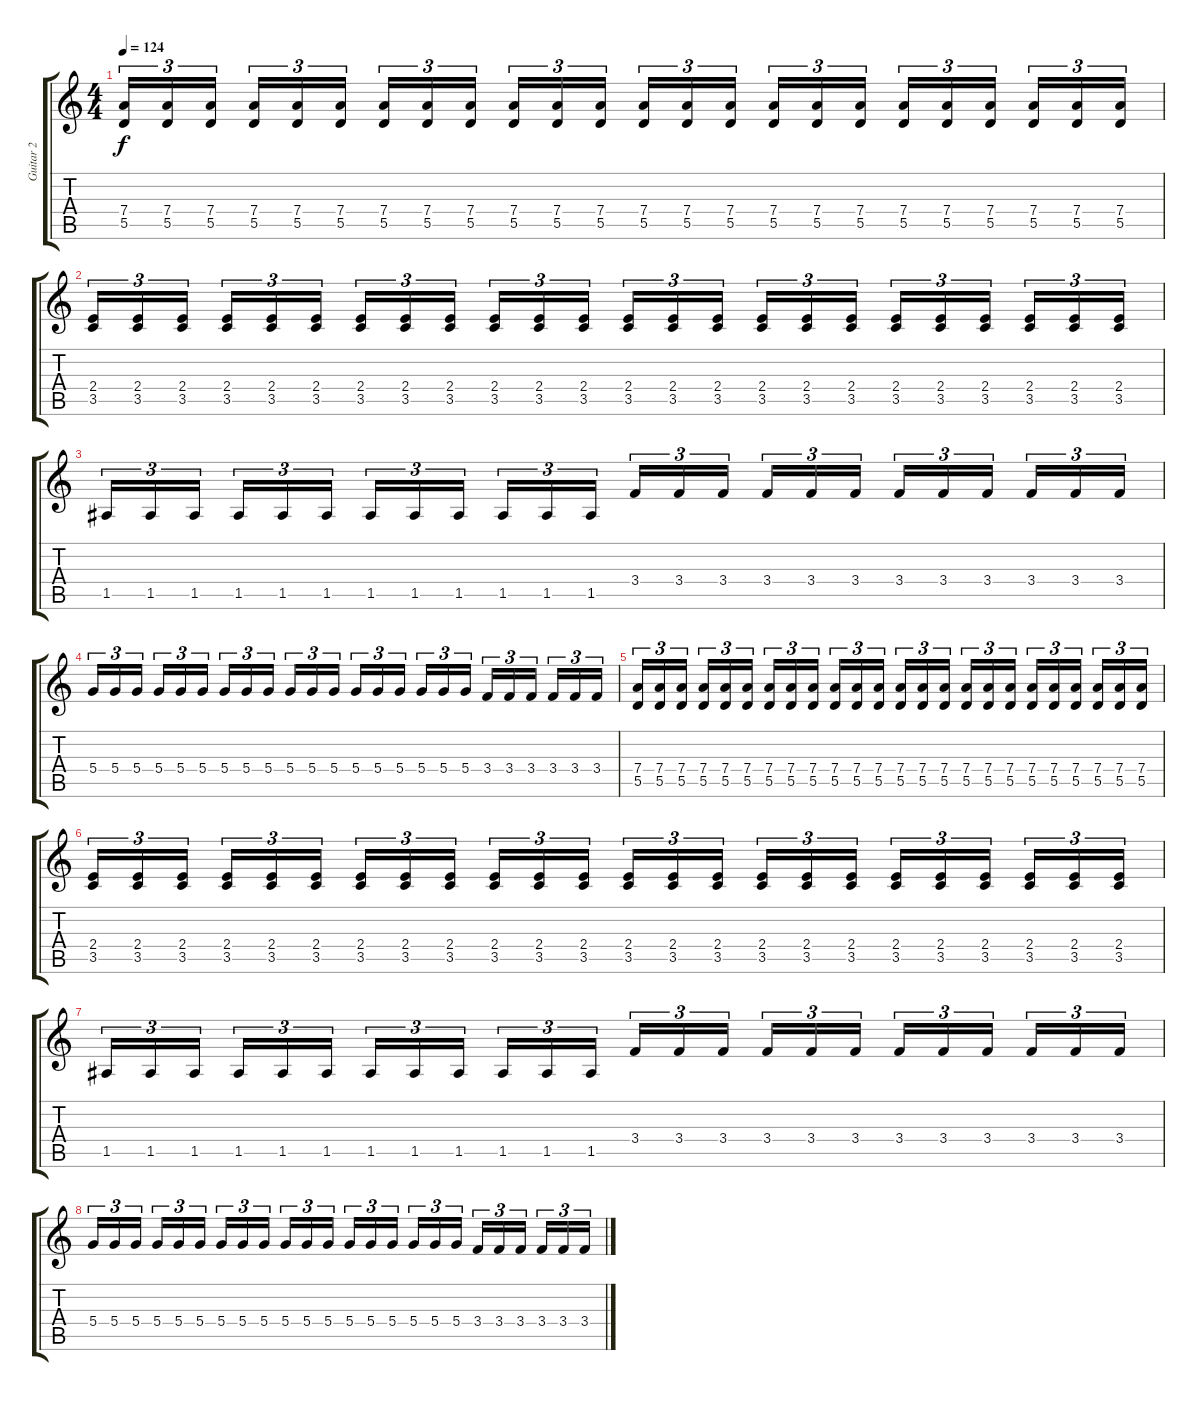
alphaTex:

\track ("Guitar 2" "Guitar 2") {instrument distortionguitar}
\staff {score tabs}
\tuning (E4 B3 G3 D3 A2 D2) {hide}
\ts (4 4)
\tempo 124
\clef g2
\ks c
(7.4 5.5).16{tu (3 2) dy f} (7.4 5.5).16{tu (3 2)} (7.4 5.5).16{tu (3 2)} (7.4 5.5).16{tu (3 2)} (7.4 5.5).16{tu (3 2)} (7.4 5.5).16{tu (3 2)} (7.4 5.5).16{tu (3 2)} (7.4 5.5).16{tu (3 2)} (7.4 5.5).16{tu (3 2)} (7.4 5.5).16{tu (3 2)} (7.4 5.5).16{tu (3 2)} (7.4 5.5).16{tu (3 2)} (7.4 5.5).16{tu (3 2)} (7.4 5.5).16{tu (3 2)} (7.4 5.5).16{tu (3 2)} (7.4 5.5).16{tu (3 2)} (7.4 5.5).16{tu (3 2)} (7.4 5.5).16{tu (3 2)} (7.4 5.5).16{tu (3 2)} (7.4 5.5).16{tu (3 2)} (7.4 5.5).16{tu (3 2)} (7.4 5.5).16{tu (3 2)} (7.4 5.5).16{tu (3 2)} (7.4 5.5).16{tu (3 2)} |
(2.4 3.5).16{tu (3 2)} (2.4 3.5).16{tu (3 2)} (2.4 3.5).16{tu (3 2)} (2.4 3.5).16{tu (3 2)} (2.4 3.5).16{tu (3 2)} (2.4 3.5).16{tu (3 2)} (2.4 3.5).16{tu (3 2)} (2.4 3.5).16{tu (3 2)} (2.4 3.5).16{tu (3 2)} (2.4 3.5).16{tu (3 2)} (2.4 3.5).16{tu (3 2)} (2.4 3.5).16{tu (3 2)} (2.4 3.5).16{tu (3 2)} (2.4 3.5).16{tu (3 2)} (2.4 3.5).16{tu (3 2)} (2.4 3.5).16{tu (3 2)} (2.4 3.5).16{tu (3 2)} (2.4 3.5).16{tu (3 2)} (2.4 3.5).16{tu (3 2)} (2.4 3.5).16{tu (3 2)} (2.4 3.5).16{tu (3 2)} (2.4 3.5).16{tu (3 2)} (2.4 3.5).16{tu (3 2)} (2.4 3.5).16{tu (3 2)} |
1.5.16{tu (3 2)} 1.5.16{tu (3 2)} 1.5.16{tu (3 2)} 1.5.16{tu (3 2)} 1.5.16{tu (3 2)} 1.5.16{tu (3 2)} 1.5.16{tu (3 2)} 1.5.16{tu (3 2)} 1.5.16{tu (3 2)} 1.5.16{tu (3 2)} 1.5.16{tu (3 2)} 1.5.16{tu (3 2)} 3.4.16{tu (3 2)} 3.4.16{tu (3 2)} 3.4.16{tu (3 2)} 3.4.16{tu (3 2)} 3.4.16{tu (3 2)} 3.4.16{tu (3 2)} 3.4.16{tu (3 2)} 3.4.16{tu (3 2)} 3.4.16{tu (3 2)} 3.4.16{tu (3 2)} 3.4.16{tu (3 2)} 3.4.16{tu (3 2)} |
5.4.16{tu (3 2)} 5.4.16{tu (3 2)} 5.4.16{tu (3 2)} 5.4.16{tu (3 2)} 5.4.16{tu (3 2)} 5.4.16{tu (3 2)} 5.4.16{tu (3 2)} 5.4.16{tu (3 2)} 5.4.16{tu (3 2)} 5.4.16{tu (3 2)} 5.4.16{tu (3 2)} 5.4.16{tu (3 2)} 5.4.16{tu (3 2)} 5.4.16{tu (3 2)} 5.4.16{tu (3 2)} 5.4.16{tu (3 2)} 5.4.16{tu (3 2)} 5.4.16{tu (3 2)} 3.4.16{tu (3 2)} 3.4.16{tu (3 2)} 3.4.16{tu (3 2)} 3.4.16{tu (3 2)} 3.4.16{tu (3 2)} 3.4.16{tu (3 2)} |
(7.4 5.5).16{tu (3 2)} (7.4 5.5).16{tu (3 2)} (7.4 5.5).16{tu (3 2)} (7.4 5.5).16{tu (3 2)} (7.4 5.5).16{tu (3 2)} (7.4 5.5).16{tu (3 2)} (7.4 5.5).16{tu (3 2)} (7.4 5.5).16{tu (3 2)} (7.4 5.5).16{tu (3 2)} (7.4 5.5).16{tu (3 2)} (7.4 5.5).16{tu (3 2)} (7.4 5.5).16{tu (3 2)} (7.4 5.5).16{tu (3 2)} (7.4 5.5).16{tu (3 2)} (7.4 5.5).16{tu (3 2)} (7.4 5.5).16{tu (3 2)} (7.4 5.5).16{tu (3 2)} (7.4 5.5).16{tu (3 2)} (7.4 5.5).16{tu (3 2)} (7.4 5.5).16{tu (3 2)} (7.4 5.5).16{tu (3 2)} (7.4 5.5).16{tu (3 2)} (7.4 5.5).16{tu (3 2)} (7.4 5.5).16{tu (3 2)} |
(2.4 3.5).16{tu (3 2)} (2.4 3.5).16{tu (3 2)} (2.4 3.5).16{tu (3 2)} (2.4 3.5).16{tu (3 2)} (2.4 3.5).16{tu (3 2)} (2.4 3.5).16{tu (3 2)} (2.4 3.5).16{tu (3 2)} (2.4 3.5).16{tu (3 2)} (2.4 3.5).16{tu (3 2)} (2.4 3.5).16{tu (3 2)} (2.4 3.5).16{tu (3 2)} (2.4 3.5).16{tu (3 2)} (2.4 3.5).16{tu (3 2)} (2.4 3.5).16{tu (3 2)} (2.4 3.5).16{tu (3 2)} (2.4 3.5).16{tu (3 2)} (2.4 3.5).16{tu (3 2)} (2.4 3.5).16{tu (3 2)} (2.4 3.5).16{tu (3 2)} (2.4 3.5).16{tu (3 2)} (2.4 3.5).16{tu (3 2)} (2.4 3.5).16{tu (3 2)} (2.4 3.5).16{tu (3 2)} (2.4 3.5).16{tu (3 2)} |
1.5.16{tu (3 2)} 1.5.16{tu (3 2)} 1.5.16{tu (3 2)} 1.5.16{tu (3 2)} 1.5.16{tu (3 2)} 1.5.16{tu (3 2)} 1.5.16{tu (3 2)} 1.5.16{tu (3 2)} 1.5.16{tu (3 2)} 1.5.16{tu (3 2)} 1.5.16{tu (3 2)} 1.5.16{tu (3 2)} 3.4.16{tu (3 2)} 3.4.16{tu (3 2)} 3.4.16{tu (3 2)} 3.4.16{tu (3 2)} 3.4.16{tu (3 2)} 3.4.16{tu (3 2)} 3.4.16{tu (3 2)} 3.4.16{tu (3 2)} 3.4.16{tu (3 2)} 3.4.16{tu (3 2)} 3.4.16{tu (3 2)} 3.4.16{tu (3 2)} |
5.4.16{tu (3 2)} 5.4.16{tu (3 2)} 5.4.16{tu (3 2)} 5.4.16{tu (3 2)} 5.4.16{tu (3 2)} 5.4.16{tu (3 2)} 5.4.16{tu (3 2)} 5.4.16{tu (3 2)} 5.4.16{tu (3 2)} 5.4.16{tu (3 2)} 5.4.16{tu (3 2)} 5.4.16{tu (3 2)} 5.4.16{tu (3 2)} 5.4.16{tu (3 2)} 5.4.16{tu (3 2)} 5.4.16{tu (3 2)} 5.4.16{tu (3 2)} 5.4.16{tu (3 2)} 3.4.16{tu (3 2)} 3.4.16{tu (3 2)} 3.4.16{tu (3 2)} 3.4.16{tu (3 2)} 3.4.16{tu (3 2)} 3.4.16{tu (3 2)}
